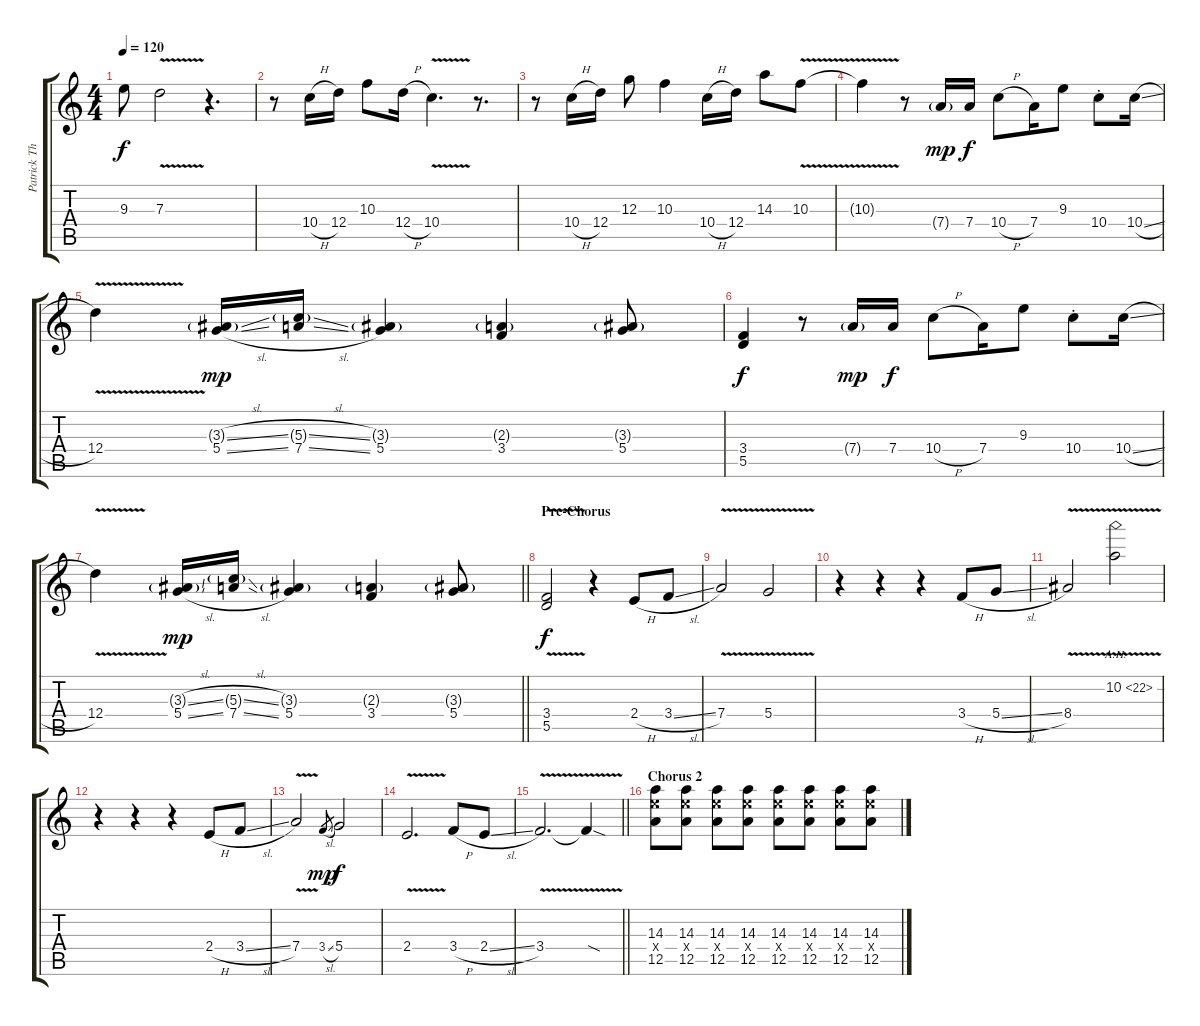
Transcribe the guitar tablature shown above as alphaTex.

\track ("Patrick Thompson [Guitar]" "Patrick Th") {instrument overdrivenguitar}
\staff {score tabs}
\tuning (E4 B3 G3 D3 A2 D2) {hide}
\ts (4 4)
\tempo 120
\clef g2
\ks c
9.3{t}.8{dy f} 7.3{v}.2 r.4{d} |
r.8 10.4{h}.16 12.4.16 10.3.8 12.4{h}.16 10.4{v}.4{d} r.8{d} |
r.8 10.4{h}.16 12.4.16 12.3.8 10.3.4 10.4{h}.16 12.4.16 14.3.8 10.3{v}.8 |
10.3{t}.4 r.8 7.4{g}.16{dy mp} 7.4.16{dy f} 10.4{h}.8 7.4.16 9.3.8 10.4{st}.8 10.4{sl}.16 |
12.4{v}.4 (3.3{sl g} 5.4{sl}).16{dy mp} (5.3{sl g} 7.4{sl}).16 (3.3{g} 5.4).4 (2.3{g} 3.4).4 (3.3{g} 5.4).8 |
(3.4 5.5).4{dy f} r.8 7.4{g}.16{dy mp} 7.4.16{dy f} 10.4{h}.8 7.4.16 9.3.8 10.4{st}.8 10.4{sl}.16 |
\barLineRight lightlight
12.4{v}.4 (3.3{sl g} 5.4{sl}).16{dy mp} (5.3{sl g} 7.4{sl}).16 (3.3{g} 5.4).4 (2.3{g} 3.4).4 (3.3{g} 5.4).8 |
\section ("" "Pre-Chorus")
(3.4{v} 5.5).2{dy f} r.4 2.4{h}.8{balance 2 instrument distortionguitar} 3.4{sl}.8 |
7.4{v}.2 5.4{v}.2 |
r.4 r.4 r.4 3.4{h}.8 5.4{sl}.8 |
8.4{v}.2 10.2{ah 12 v}.2 |
r.4 r.4 r.4 2.4{h}.8 3.4{sl}.8 |
7.4{v}.2 3.4{sl}.8{gr dy mp} 5.4.2{dy f} |
2.4{v}.2{d} 3.4{h}.8 2.4{sl}.8 |
\barLineRight lightlight
3.4{v}.2{d} 3.4{sod t}.4 |
\section ("" "Chorus 2")
(14.3 14.4{x} 12.5).8 (14.3 14.4{x} 12.5).8 (14.3 14.4{x} 12.5).8 (14.3 14.4{x} 12.5).8 (14.3 14.4{x} 12.5).8 (14.3 14.4{x} 12.5).8 (14.3 14.4{x} 12.5).8 (14.3 14.4{x} 12.5).8
